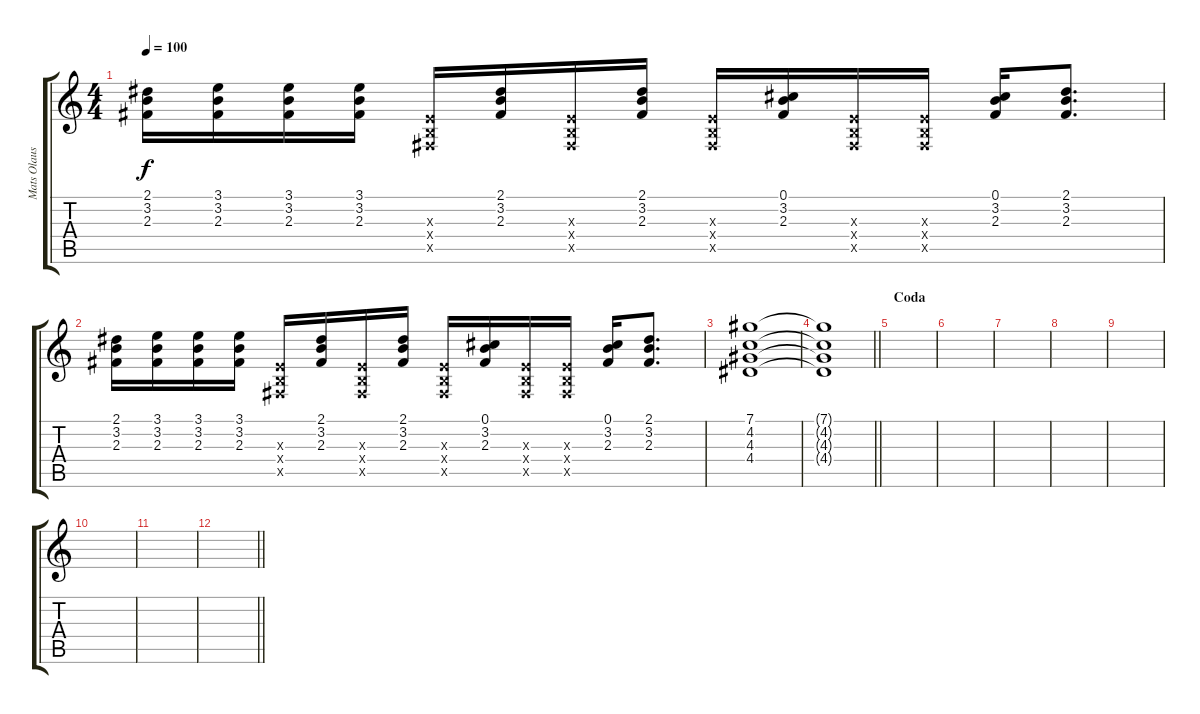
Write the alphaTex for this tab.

\track ("Mats Olausson" "Mats Olaus") {instrument rockorgan}
\staff {score tabs}
\tuning (Db5 Ab4 E4 B3 Gb3 Db3) {hide}
\ts (4 4)
\tempo 100
\clef g2
\ks c
(2.1 3.2 2.3).16{dy f} (3.1 3.2 2.3).16 (3.1 3.2 2.3).16 (3.1 3.2 2.3).16 (0.3{x} 0.4{x} 0.5{x}).16 (2.1 3.2 2.3).16 (0.3{x} 0.4{x} 0.5{x}).16 (2.1 3.2 2.3).16 (0.3{x} 0.4{x} 0.5{x}).16 (0.1 3.2 2.3).16 (0.3{x} 0.4{x} 0.5{x}).16 (0.3{x} 0.4{x} 0.5{x}).16 (0.1 3.2 2.3).16 (2.1 3.2 2.3).8{d} |
(2.1 3.2 2.3).16 (3.1 3.2 2.3).16 (3.1 3.2 2.3).16 (3.1 3.2 2.3).16 (0.3{x} 0.4{x} 0.5{x}).16 (2.1 3.2 2.3).16 (0.3{x} 0.4{x} 0.5{x}).16 (2.1 3.2 2.3).16 (0.3{x} 0.4{x} 0.5{x}).16 (0.1 3.2 2.3).16 (0.3{x} 0.4{x} 0.5{x}).16 (0.3{x} 0.4{x} 0.5{x}).16 (0.1 3.2 2.3).16 (2.1 3.2 2.3).8{d} |
(7.1 4.2 4.3 4.4).1 |
\barLineRight lightlight
(7.1{t} 4.2{t} 4.3{t} 4.4{t}).1 |
\section ("" "Coda")
|
|
|
|
|
|
|
\barLineRight lightlight
